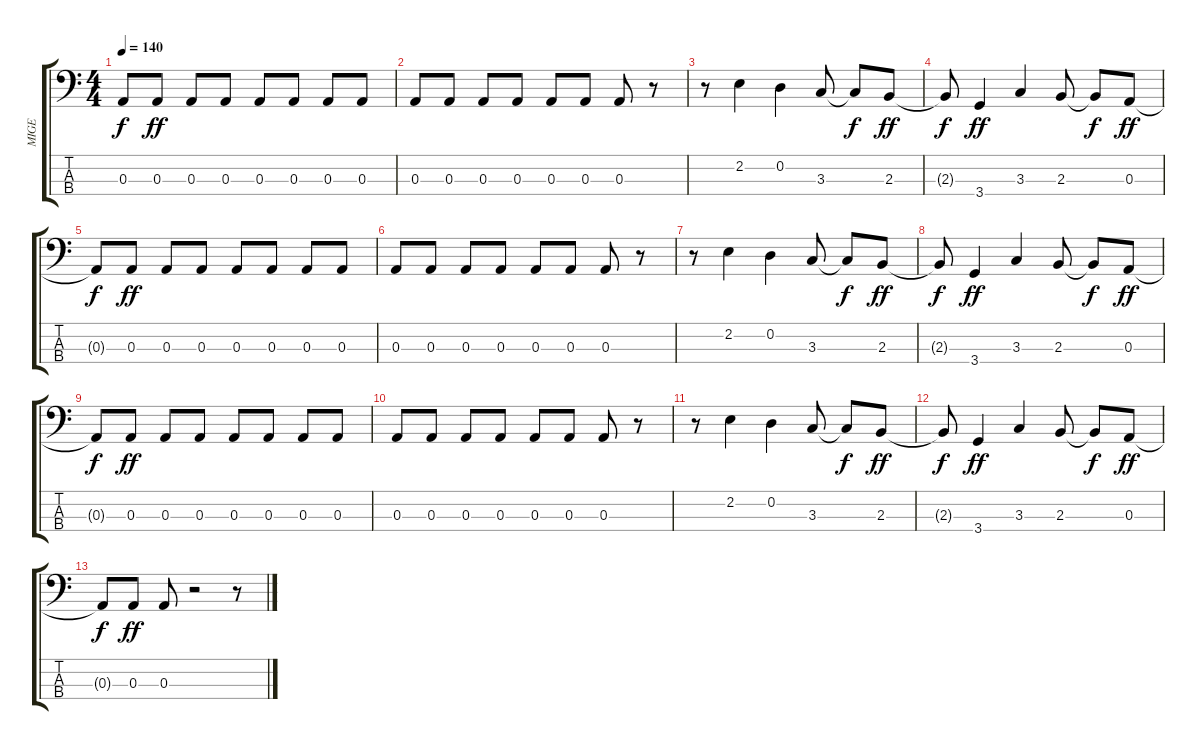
\track ("MIGE" "MIGE") {instrument electricbassfinger}
\staff {score tabs}
\tuning (G2 D2 A1 E1) {hide}
\ts (4 4)
\tempo 140
\clef f4
\ks c
0.3{t}.8{dy f} 0.3.8{dy ff} 0.3.8 0.3.8 0.3.8 0.3.8 0.3.8 0.3.8 |
0.3.8 0.3.8 0.3.8 0.3.8 0.3.8 0.3.8 0.3.8 r.8 |
r.8 2.2.4 0.2.4 3.3.8 3.3{t}.8{dy f} 2.3.8{dy ff} |
2.3{t}.8{dy f} 3.4.4{dy ff} 3.3.4 2.3.8 2.3{t}.8{dy f} 0.3.8{dy ff} |
0.3{t}.8{dy f} 0.3.8{dy ff} 0.3.8 0.3.8 0.3.8 0.3.8 0.3.8 0.3.8 |
0.3.8 0.3.8 0.3.8 0.3.8 0.3.8 0.3.8 0.3.8 r.8 |
r.8 2.2.4 0.2.4 3.3.8 3.3{t}.8{dy f} 2.3.8{dy ff} |
2.3{t}.8{dy f} 3.4.4{dy ff} 3.3.4 2.3.8 2.3{t}.8{dy f} 0.3.8{dy ff} |
0.3{t}.8{dy f} 0.3.8{dy ff} 0.3.8 0.3.8 0.3.8 0.3.8 0.3.8 0.3.8 |
0.3.8 0.3.8 0.3.8 0.3.8 0.3.8 0.3.8 0.3.8 r.8 |
r.8 2.2.4 0.2.4 3.3.8 3.3{t}.8{dy f} 2.3.8{dy ff} |
2.3{t}.8{dy f} 3.4.4{dy ff} 3.3.4 2.3.8 2.3{t}.8{dy f} 0.3.8{dy ff} |
0.3{t}.8{dy f} 0.3.8{dy ff} 0.3.8 r.2 r.8
